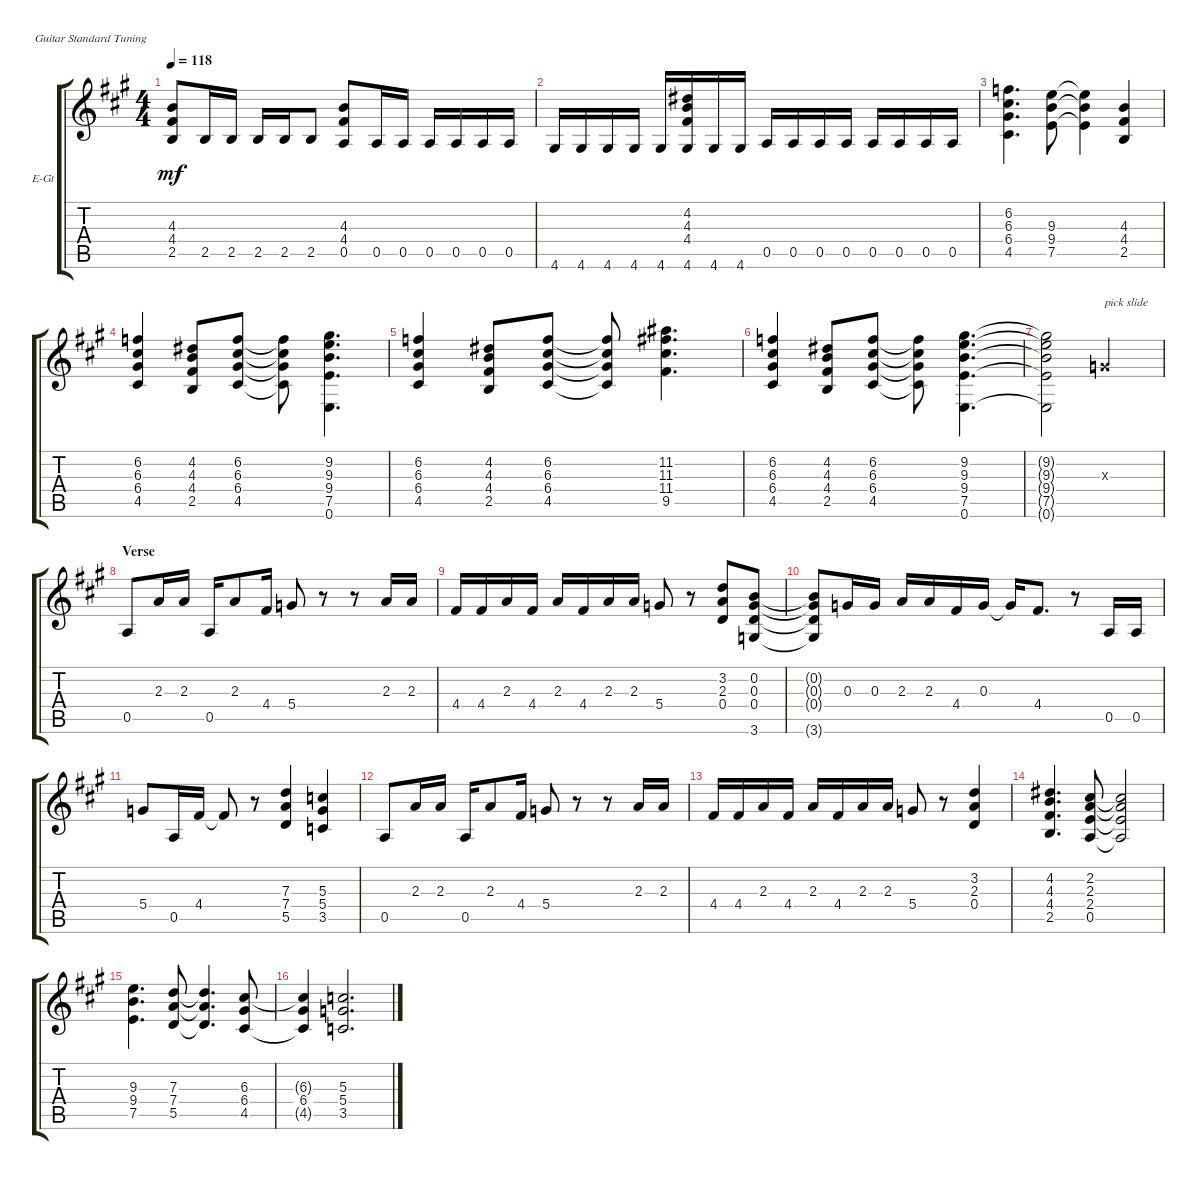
\defaultSystemsLayout 4
\bracketExtendMode groupsimilarinstruments
\firstSystemTrackNameOrientation horizontal
\otherSystemsTrackNameOrientation horizontal
\track ("VINNIE VINCENT" "E-Gt") {solo instrument distortionguitar}
\staff {score tabs}
\tuning (E4 B3 G3 D3 A2 E2)
\ts (4 4)
\tempo 118
\clef g2
\ks a
(2.5 4.4 4.3).8{dy mf} 2.5.16 2.5.16 2.5.16 2.5.16 2.5.8 (0.5 4.4 4.3).8 0.5.16 0.5.16 0.5.16 0.5.16 0.5.16 0.5.16 |
\scale
0.41532 4.6.16 4.6.16 4.6.16 4.6.16 4.6.16 (4.6 4.2 4.3 4.4).16 4.6.16 4.6.16 0.5.16 0.5.16 0.5.16 0.5.16 0.5.16 0.5.16 0.5.16 0.5.16 |
\scale
0.268962 (4.5 6.4 6.3 6.2).4{d} (9.3 9.4 7.5).8{beam invert} (9.3{t} 9.4{t} 7.5{t}).4{beam invert} (2.5 4.4 4.3).4 |
(6.2 6.3 6.4 4.5).4 (2.5 4.4 4.3 4.2).8 (6.2 6.3 6.4 4.5).8 (6.2{t} 6.3{t} 6.4{t} 4.5{t}).8 (0.6 7.5 9.4 9.3 9.2).4{d beam invert} |
(4.5 6.4 6.3 6.2).4 (4.2 4.3 4.4 2.5).8 (4.5 6.4 6.3 6.2).8 (4.5{t} 6.4{t} 6.3{t} 6.2{t}).8 (11.2 11.3 11.4 9.5).4{d} |
(6.2 6.3 6.4 4.5).4 (2.5 4.4 4.3 4.2).8 (6.2 6.3 6.4 4.5).8 (6.2{t} 6.3{t} 6.4{t} 4.5{t}).8 (0.6 7.5 9.4 9.3 9.2).4{d beam invert} |
(0.6{t} 7.5{t} 9.4{t} 9.3{t} 9.2{t}).2{beam invert} 0.3{x}.2{txt "pick slide"} |
\section ("" "Verse")
0.5.8 2.3.16 2.3.16 0.5.16 2.3.8 4.4.16 5.4.8 r.8 r.8 2.3.16 2.3.16 |
4.4.16 4.4.16 2.3.16 4.4.16 2.3.16 4.4.16 2.3.16 2.3.16 5.4.8 r.8 (0.4 2.3 3.2).8 (0.2 0.3 0.4 3.6).8 |
(0.2{t} 0.3{t} 0.4{t} 3.6{t}).8 0.3.16 0.3.16 2.3.16 2.3.16 4.4.16 0.3.16 0.3{t}.16 4.4.8{d} r.8 0.5.16 0.5.16 |
5.4.8 0.5.16 4.4.16 4.4{t}.8 r.8 (7.3 7.4 5.5).4 (3.5 5.4 5.3).4 |
0.5.8 2.3.16 2.3.16 0.5.16 2.3.8 4.4.16 5.4.8 r.8 r.8 2.3.16 2.3.16 |
4.4.16 4.4.16 2.3.16 4.4.16 2.3.16 4.4.16 2.3.16 2.3.16 5.4.8 r.8 (0.4 2.3 3.2).4 |
(4.2 4.3 4.4 2.5).4{d} (0.5 2.4 2.3 2.2).8 (0.5{t} 2.4{t} 2.3{t} 2.2{t}).2 |
(7.5 9.4 9.3).4{d beam invert} (7.3 7.4 5.5).8 (7.3{t} 7.4{t} 5.5{t}).4{d} (4.5 6.4 6.3).8 |
(4.5{t} 6.4 6.3{t}).4 (5.3 5.4 3.5).2{d}
